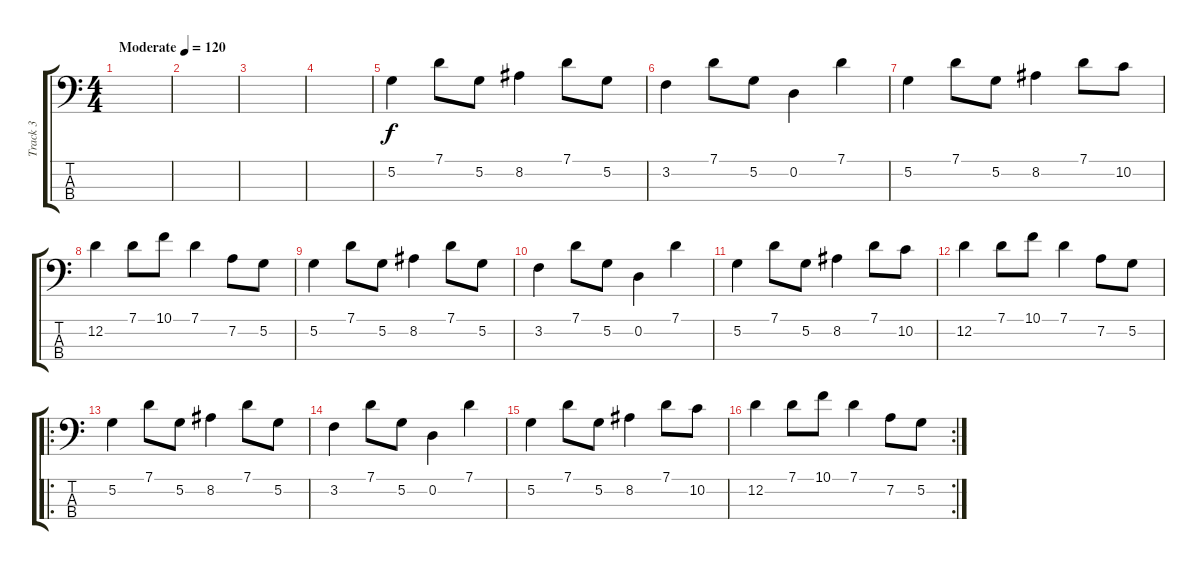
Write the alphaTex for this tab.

\track ("Track 3" "Track 3") {instrument electricbassfinger}
\staff {score tabs}
\tuning (G2 D2 A1 E1) {hide}
\ts (4 4)
\tempo (120 "Moderate")
\clef f4
\ks c
|
|
|
|
5.2.4 7.1.8 5.2.8 8.2.4 7.1.8 5.2.8 |
3.2.4 7.1.8 5.2.8 0.2.4 7.1.4 |
5.2.4 7.1.8 5.2.8 8.2.4 7.1.8 10.2.8 |
12.2.4 7.1.8 10.1.8 7.1.4 7.2.8 5.2.8 |
5.2.4 7.1.8 5.2.8 8.2.4 7.1.8 5.2.8 |
3.2.4 7.1.8 5.2.8 0.2.4 7.1.4 |
5.2.4 7.1.8 5.2.8 8.2.4 7.1.8 10.2.8 |
12.2.4 7.1.8 10.1.8 7.1.4 7.2.8 5.2.8 |
\ro
5.2.4 7.1.8 5.2.8 8.2.4 7.1.8 5.2.8 |
3.2.4 7.1.8 5.2.8 0.2.4 7.1.4 |
5.2.4 7.1.8 5.2.8 8.2.4 7.1.8 10.2.8 |
\rc 2
12.2.4 7.1.8 10.1.8 7.1.4 7.2.8 5.2.8
